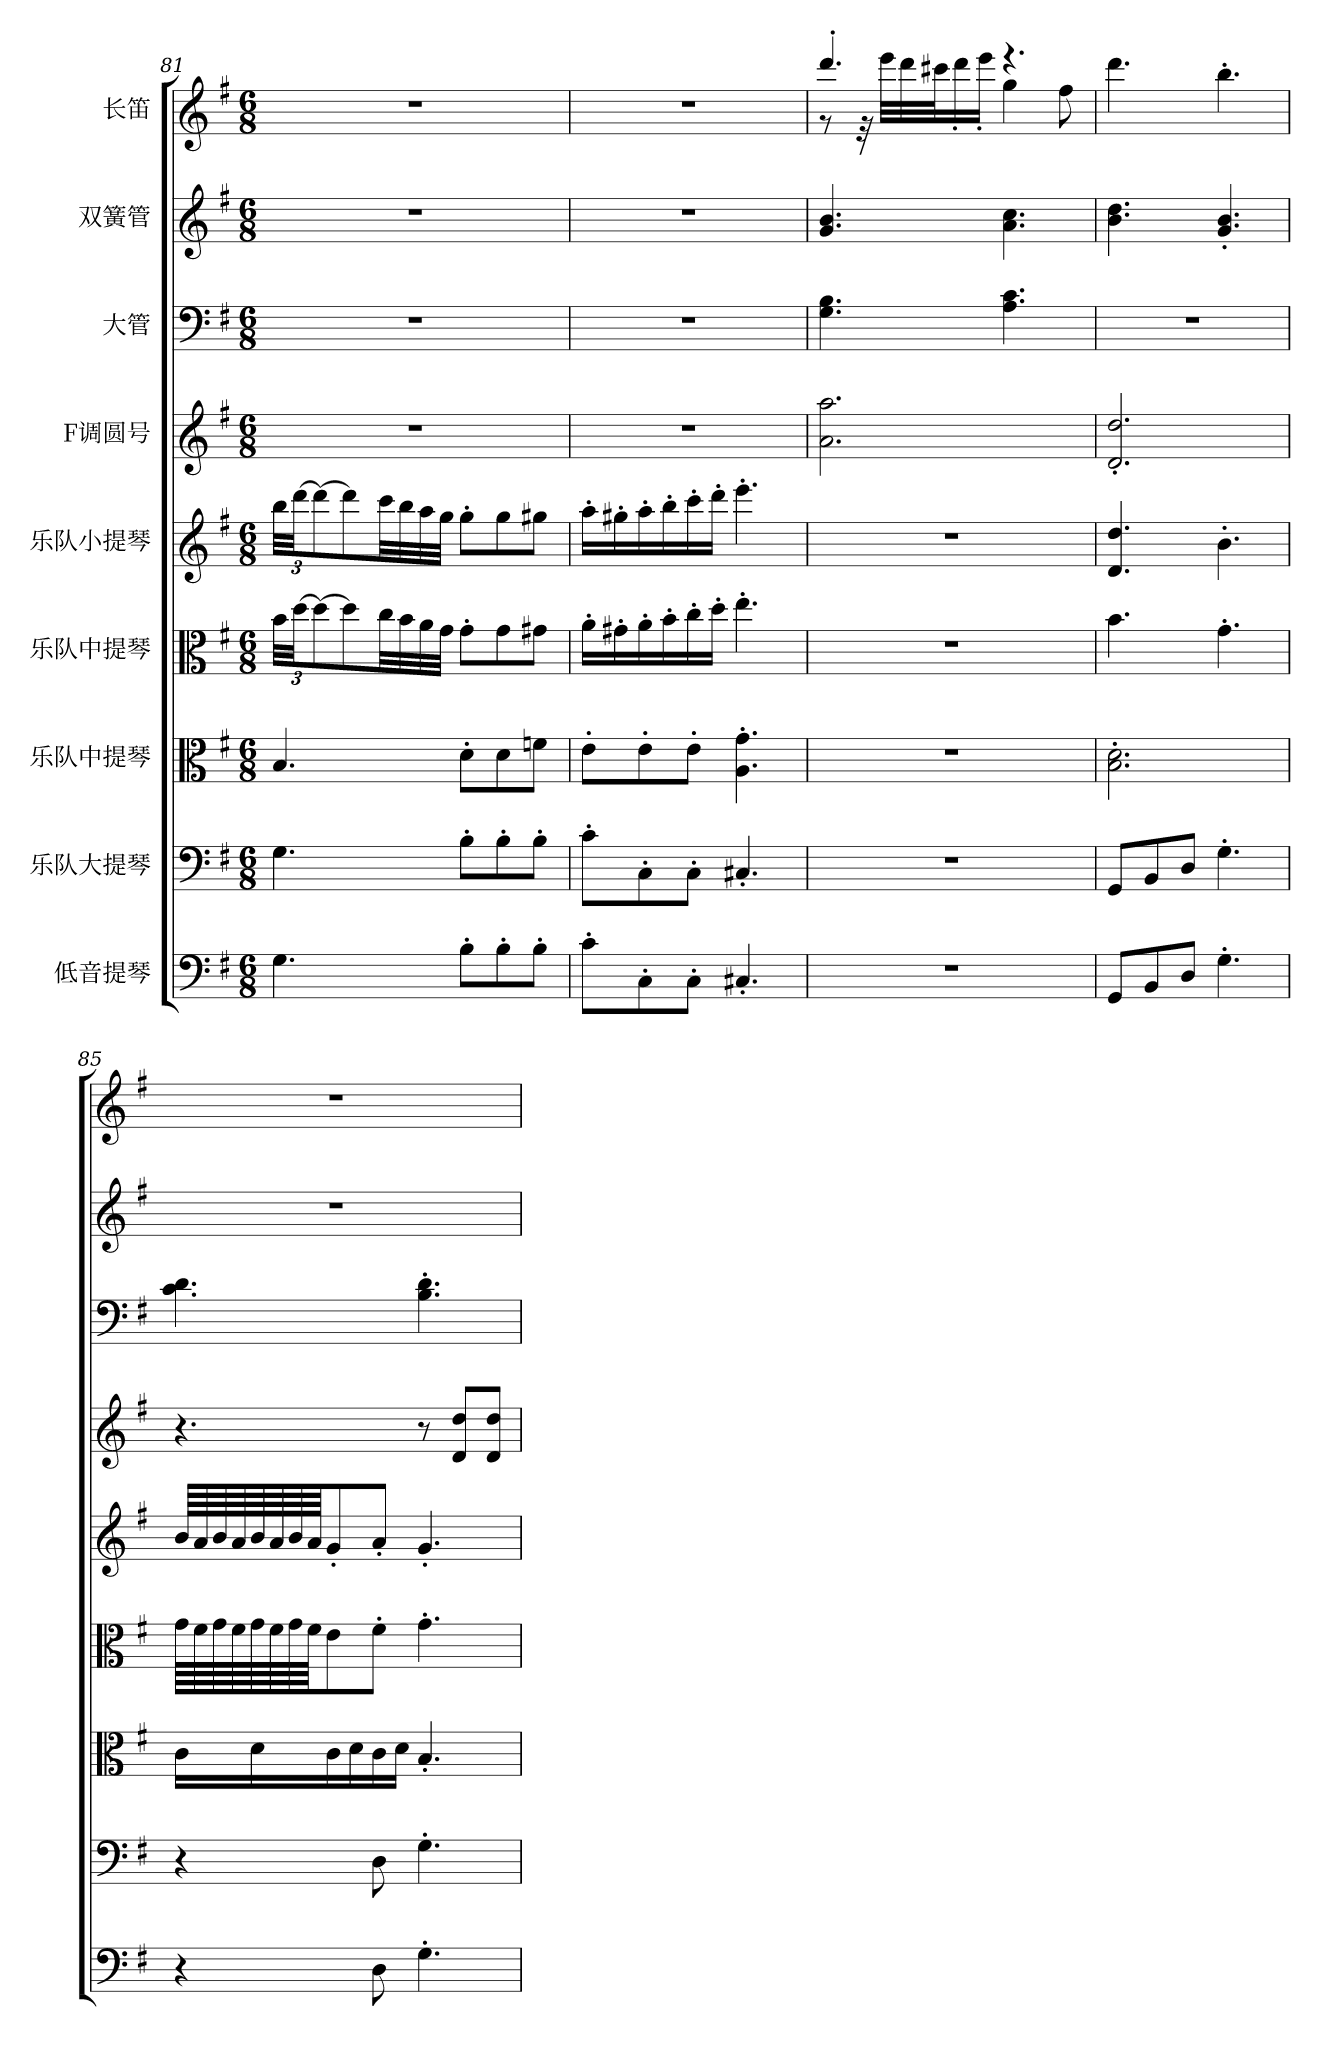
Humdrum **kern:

**kern	**kern	**kern	**kern	**kern	**kern	**kern	**kern	**kern
*part9	*part8	*part7	*part6	*part5	*part4	*part3	*part2	*part1
*staff9	*staff8	*staff7	*staff6	*staff5	*staff4	*staff3	*staff2	*staff1
*I"低音提琴	*I"乐队大提琴	*I"乐队中提琴	*I"乐队中提琴	*I"乐队小提琴	*I"F调圆号	*I"大管	*I"双簧管	*I"长笛
*clefF4	*clefF4	*clefC3	*clefC3	*clefG2	*clefG2	*clefF4	*clefG2	*clefG2
*ITrd7c12	*	*	*	*	*ITrd4c7	*	*	*
*k[f#]	*k[f#]	*k[f#]	*k[f#]	*k[f#]	*k[]	*k[f#]	*k[f#]	*k[f#]
*M6/8	*M6/8	*M6/8	*M6/8	*M6/8	*M6/8	*M6/8	*M6/8	*M6/8
*	*	*	*Xbrackettup	*Xbrackettup	*	*	*	*
=81	=81	=81	=81	=81	=81	=81	=81	=81
4.GG\	4.G\	4.B/	48b\LLL	48bb\LLL	2.r	2.r	2.r	2.r
.	.	.	[48dd\JJ	[48ddd\JJ	.	.	.	.
.	.	.	12dd\_	12ddd\_	.	.	.	.
.	.	.	8dd\]	8ddd\]	.	.	.	.
.	.	.	32cc\LL	32ccc\LL	.	.	.	.
.	.	.	32b\	32bb\	.	.	.	.
.	.	.	32a\	32aa\	.	.	.	.
.	.	.	32g\JJJ	32gg\JJJ	.	.	.	.
8BB'\L	8B'\L	8d'\L	8g'\L	8gg'\L	.	.	.	.
8BB'\	8B'\	8d\	8g\	8gg\	.	.	.	.
8BB'\J	8B'\J	8fn\J	8g#X\J	8gg#X\J	.	.	.	.
=82	=82	=82	=82	=82	=82	=82	=82	=82
8C'\L	8c'\L	8e'\L	16a'\LL	16aa'\LL	2.r	2.r	2.r	2.r
.	.	.	16g#X'\	16gg#X'\	.	.	.	.
8CC'\	8C'\	8e'\	16a'\	16aa'\	.	.	.	.
.	.	.	16b'\	16bb'\	.	.	.	.
8CC'\J	8C'\J	8e'\J	16cc'\	16ccc'\	.	.	.	.
.	.	.	16dd'\JJ	16ddd'\JJ	.	.	.	.
4.CC#X'/	4.C#X'/	4.A\' 4.g\'	4.ee'\	4.eee'\	.	.	.	.
!!LO:PB:g=z
=83	=83	=83	=83	=83	=83	=83	=83	=83
*	*	*	*	*	*	*	*	*MM49
*	*	*	*	*	*	*	*	*^
2.r	2.r	2.r	2.r	2.r	2.d\ 2.dd\	4.G\ 4.B\	4.g/ 4.b/	4.ddd'/	8r
.	.	.	.	.	.	.	.	.	32r
.	.	.	.	.	.	.	.	.	32eee\LLL
.	.	.	.	.	.	.	.	.	32ddd\
.	.	.	.	.	.	.	.	.	32ccc#X\J
.	.	.	.	.	.	.	.	.	16ddd'\
.	.	.	.	.	.	.	.	.	16eee'\JJ
.	.	.	.	.	.	4.A\ 4.c\	4.a\ 4.cc\	4.r	4gg\
.	.	.	.	.	.	.	.	.	8ff#\
*	*	*	*	*	*	*	*	*v	*v
=84	=84	=84	=84	=84	=84	=84	=84	=84
*	*	*	*	*	*	*	*	*MM51
8GGG/L	8GG/L	2.B\' 2.d\'	4.b\	4.d/ 4.dd/	2.G/' 2.g/'	2.r	4.b\ 4.dd\	4.ddd\
8BBB/	8BB/	.	.	.	.	.	.	.
8DD/J	8D/J	.	.	.	.	.	.	.
4.GG'\	4.G'\	.	4.g'\	4.b'\	.	.	4.g/' 4.b/'	4.bb'\
=85	=85	=85	=85	=85	=85	=85	=85	=85
4r	4r	16c\LL	64g\LLLL	64b/LLLL	4.r	4.c\ 4.d\	2.r	2.r
.	.	.	64f#\	64a/	.	.	.	.
.	.	.	64g\	64b/	.	.	.	.
.	.	.	64f#\	64a/	.	.	.	.
.	.	16d\	64g\	64b/	.	.	.	.
.	.	.	64f#\	64a/	.	.	.	.
.	.	.	64g\	64b/	.	.	.	.
.	.	.	64f#\JJJ	64a/JJJ	.	.	.	.
.	.	16c\	8e\	8g'/	.	.	.	.
.	.	16d\	.	.	.	.	.	.
8DD\	8D\	16c\	8f#'\J	8a'/J	.	.	.	.
.	.	16d\JJ	.	.	.	.	.	.
4.GG'\	4.G'\	4.B'/	4.g'\	4.g'/	8r	4.B\' 4.d\'	.	.
.	.	.	.	.	8G/ 8g/L	.	.	.
.	.	.	.	.	8G/ 8g/J	.	.	.
=	=	=	=	=	=	=	=	=
*-	*-	*-	*-	*-	*-	*-	*-	*-
